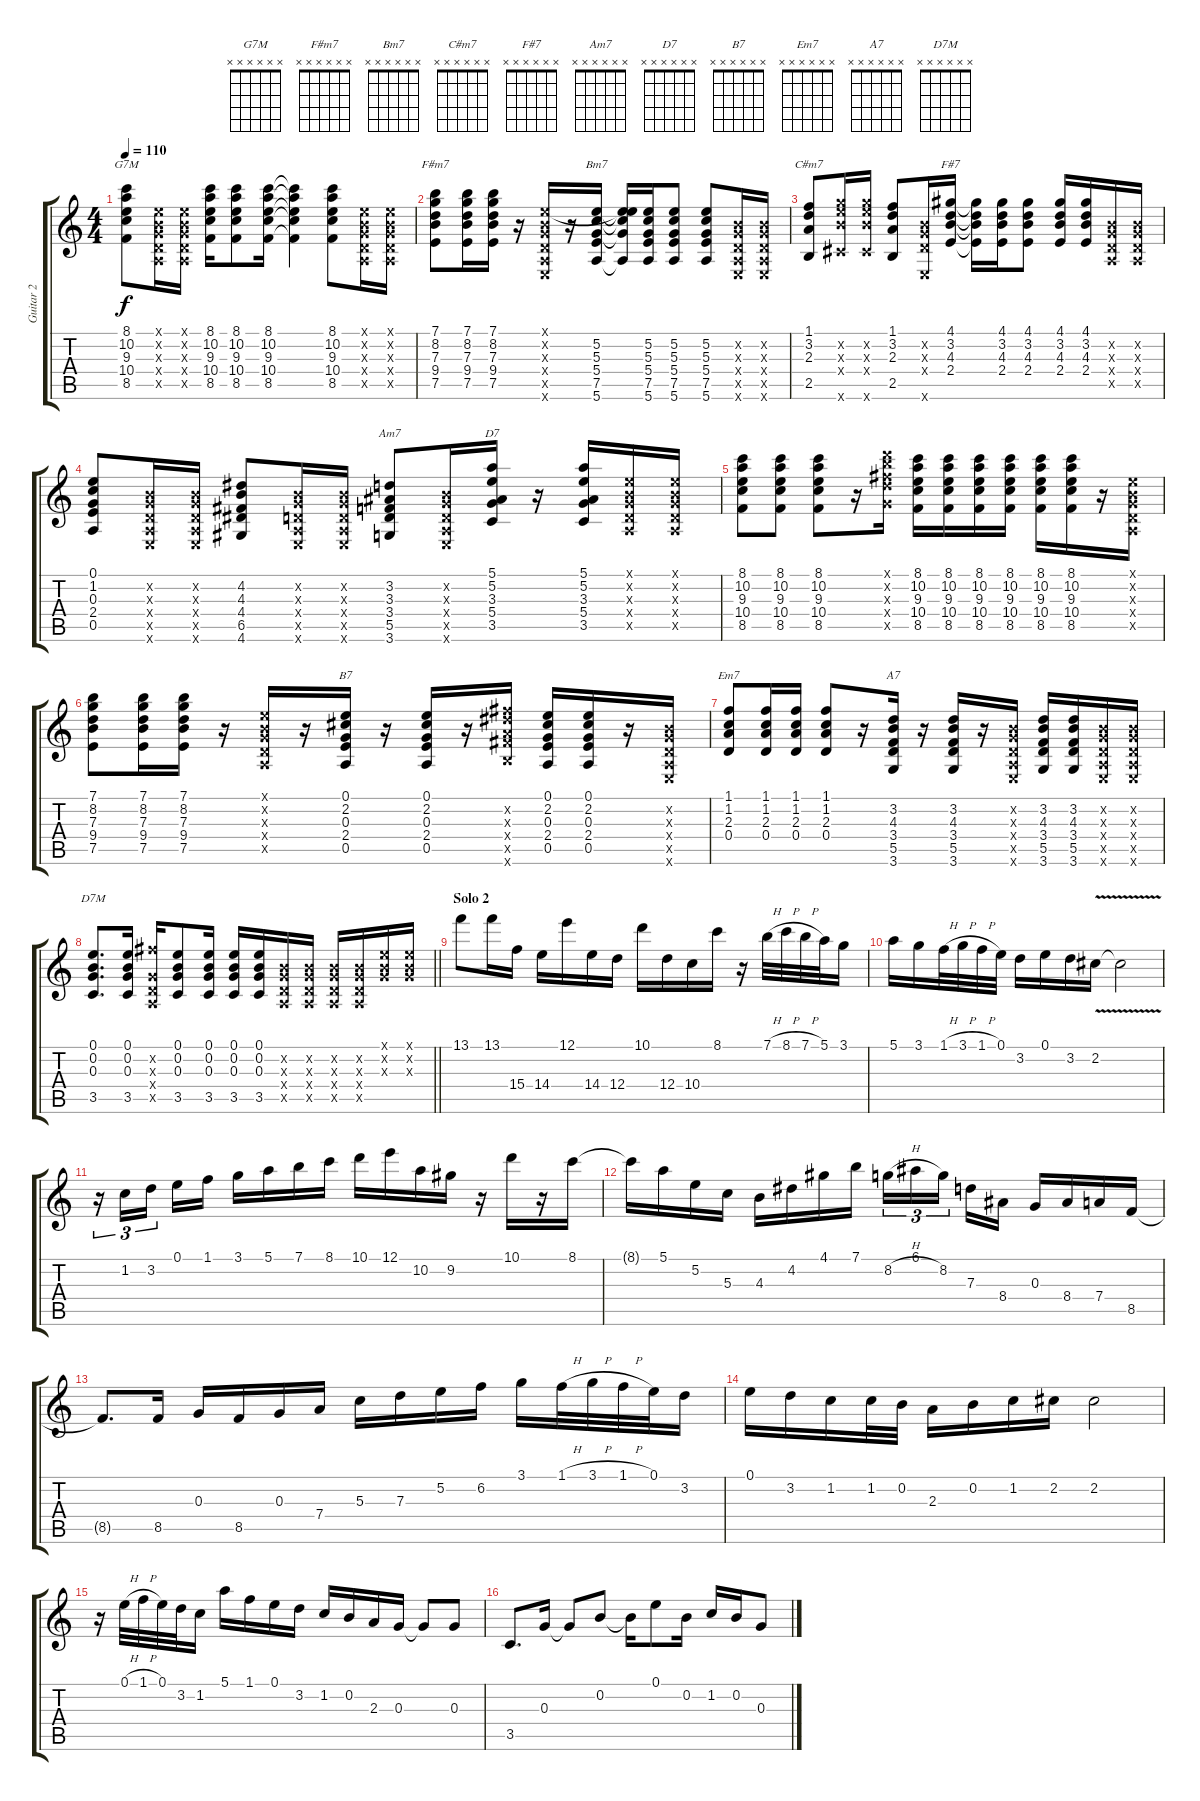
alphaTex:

\track ("Guitar 2" "Guitar 2") {instrument electricguitarjazz}
\staff {score tabs}
\tuning (E4 B3 G3 D3 A2 E2) {hide}
\chord ("G7M" x x x x x x)
\chord ("F#m7" x x x x x x)
\chord ("Bm7" x x x x x x)
\chord ("C#m7" x x x x x x)
\chord ("F#7" x x x x x x)
\chord ("Am7" x x x x x x)
\chord ("D7" x x x x x x)
\chord ("B7" x x x x x x)
\chord ("Em7" x x x x x x)
\chord ("A7" x x x x x x)
\chord ("D7M" x x x x x x)
\ts (4 4)
\tempo 110
\clef g2
\ks c
(8.1 10.2 9.3 10.4 8.5).8{ch "G7M" dy f} (0.1{x} 0.2{x} 0.3{x} 0.4{x} 0.5{x}).16 (0.1{x} 0.2{x} 0.3{x} 0.4{x} 0.5{x}).16 (8.1 10.2 9.3 10.4 8.5).16 (8.1 10.2 9.3 10.4 8.5).8 (8.1 10.2 9.3 10.4 8.5).16 (8.1{t} 10.2{t} 9.3{t} 10.4{t} 8.5{t}).4 (8.1 10.2 9.3 10.4 8.5).8 (0.1{x} 0.2{x} 0.3{x} 0.4{x} 0.5{x}).16 (0.1{x} 0.2{x} 0.3{x} 0.4{x} 0.5{x}).16 |
(7.1 8.2 7.3 9.4 7.5).8{ch "F#m7"} (7.1 8.2 7.3 9.4 7.5).16 (7.1 8.2 7.3 9.4 7.5).16 r.16 (0.1{x} 0.2{x} 0.3{x} 0.4{x} 0.5{x} 0.6{x}).16 r.16 (5.2 5.3 5.4 7.5 5.6).16{ch "Bm7"} (0.1{t} 5.2{t} 5.3{t} 5.4{t} 5.6{t}).16 (5.2 5.3 5.4 7.5 5.6).16 (5.2 5.3 5.4 7.5 5.6).8 (5.2 5.3 5.4 7.5 5.6).8 (0.2{x} 0.3{x} 0.4{x} 0.5{x} 0.6{x}).16 (0.2{x} 0.3{x} 0.4{x} 0.5{x} 0.6{x}).16 |
(1.1 3.2 2.3 2.5).8{ch "C#m7"} (8.2{x} 9.3{x} 9.4{x} 9.6{x}).16 (8.2{x} 9.3{x} 9.4{x} 9.6{x}).16 (1.1 3.2 2.3 2.5).8 (0.2{x} 0.3{x} 0.4{x} 0.6{x}).16 (4.1 3.2 4.3 2.4).16{ch "F#7"} (4.1{t} 3.2{t} 4.3{t} 2.4{t}).16 (4.1 3.2 4.3 2.4).16 (4.1 3.2 4.3 2.4).8 (4.1 3.2 4.3 2.4).16 (4.1 3.2 4.3 2.4).16 (0.2{x} 0.3{x} 0.4{x} 0.5{x}).16 (0.2{x} 0.3{x} 0.4{x} 0.5{x}).16 |
(0.1 1.2 0.3 2.4 0.5).8 (0.2{x} 0.3{x} 0.4{x} 0.5{x} 0.6{x}).16 (0.2{x} 0.3{x} 0.4{x} 0.5{x} 0.6{x}).16 (4.2 4.3 4.4 6.5 4.6).8 (0.2{x} 0.3{x} 0.4{x} 0.5{x} 0.6{x}).16 (0.2{x} 0.3{x} 0.4{x} 0.5{x} 0.6{x}).16 (3.2 3.3 3.4 5.5 3.6).8{ch "Am7"} (0.2{x} 0.3{x} 0.4{x} 0.5{x} 0.6{x}).16 (5.1 5.2 3.3 5.4 3.5).16{ch "D7"} r.16 (5.1 5.2 3.3 5.4 3.5).16 (0.1{x} 0.2{x} 0.3{x} 0.4{x} 0.5{x}).16 (0.1{x} 0.2{x} 0.3{x} 0.4{x} 0.5{x}).16 |
(8.1 10.2 9.3 10.4 8.5).8 (8.1 10.2 9.3 10.4 8.5).8 (8.1 10.2 9.3 10.4 8.5).8 r.16 (10.1{x} 12.2{x} 11.3{x} 12.4{x} 10.5{x}).16 (8.1 10.2 9.3 10.4 8.5).16 (8.1 10.2 9.3 10.4 8.5).16 (8.1 10.2 9.3 10.4 8.5).16 (8.1 10.2 9.3 10.4 8.5).16 (8.1 10.2 9.3 10.4 8.5).16 (8.1 10.2 9.3 10.4 8.5).16 r.16 (0.1{x} 0.2{x} 0.3{x} 0.4{x} 0.5{x}).16 |
(7.1 8.2 7.3 9.4 7.5).8 (7.1 8.2 7.3 9.4 7.5).16 (7.1 8.2 7.3 9.4 7.5).16 r.16 (0.1{x} 0.2{x} 0.3{x} 0.4{x} 0.5{x}).16 r.16 (0.1 2.2 0.3 2.4 0.5).16{ch "B7"} r.16 (0.1 2.2 0.3 2.4 0.5).16 r.16 (7.2{x} 8.3{x} 7.4{x} 9.5{x} 7.6{x}).16 (0.1 2.2 0.3 2.4 0.5).16 (0.1 2.2 0.3 2.4 0.5).16 r.16 (0.2{x} 0.3{x} 0.4{x} 0.5{x} 0.6{x}).16 |
(1.1 1.2 2.3 0.4).8{ch "Em7"} (1.1 1.2 2.3 0.4).16 (1.1 1.2 2.3 0.4).16 (1.1 1.2 2.3 0.4).8 r.16 (3.2 4.3 3.4 5.5 3.6).16{ch "A7"} r.16 (3.2 4.3 3.4 5.5 3.6).16 r.16 (0.2{x} 0.3{x} 0.4{x} 0.5{x} 0.6{x}).16 (3.2 4.3 3.4 5.5 3.6).16 (3.2 4.3 3.4 5.5 3.6).16 (0.2{x} 0.3{x} 0.4{x} 0.5{x} 0.6{x}).16 (0.2{x} 0.3{x} 0.4{x} 0.5{x} 0.6{x}).16 |
\barLineRight lightlight
(0.1 0.2 0.3 3.5).8{d ch "D7M"} (0.1 0.2 0.3 3.5).16 (7.2{x} 0.3{x} 0.4{x} 0.5{x}).16 (0.1 0.2 0.3 3.5).8 (0.1 0.2 0.3 3.5).16 (0.1 0.2 0.3 3.5).16 (0.1 0.2 0.3 3.5).16 (0.2{x} 0.3{x} 0.4{x} 0.5{x}).16 (0.2{x} 0.3{x} 0.4{x} 0.5{x}).16 (0.2{x} 0.3{x} 0.4{x} 0.5{x}).16 (0.2{x} 0.3{x} 0.4{x} 0.5{x}).16 (0.1{x} 0.2{x} 0.3{x}).16 (0.1{x} 0.2{x} 0.3{x}).16 |
\section ("" "Solo 2")
13.1.8{instrument overdrivenguitar} 13.1.16 15.4.16 14.4.16 12.1.16 14.4.16 12.4.16 10.1.16 12.4.16 10.4.16 8.1.16 r.16 7.1{h}.32 8.1{h}.32 7.1{h}.32 5.1.32 3.1.16 |
5.1.16 3.1.16 1.1{h}.32 3.1{h}.32 1.1{h}.32 0.1.32 3.2.16 0.1.16 3.2.16 2.2{v}.16 2.2{v t}.2 |
r.16{tu (3 2)} 1.2.16{tu (3 2)} 3.2.16{tu (3 2) beam splitsecondary} 0.1.16 1.1.16 3.1.16 5.1.16 7.1.16 8.1.16 10.1.16 12.1.16 10.2.16 9.2.16 r.16 10.1.16 r.16 8.1.16 |
8.1{t}.16 5.1.16 5.2.16 5.3.16 4.3.16 4.2.16 4.1.16 7.1.16 8.2{h}.16{tu (3 2)} 6.1.16{tu (3 2)} 8.2.16{tu (3 2) beam splitsecondary} 7.3.16 8.4.16 0.3.16 8.4.16 7.4.16 8.5.16 |
8.5{t}.8{d} 8.5.16 0.3.16 8.5.16 0.3.16 7.4.16 5.3.16 7.3.16 5.2.16 6.2.16 3.1.16 1.1{h}.32 3.1{h}.32 1.1{h}.32 0.1.32 3.2.16 |
0.1.16 3.2.16 1.2.16 1.2.32 0.2.32 2.3.16 0.2.16 1.2.16 2.2.16 2.2.2 |
r.16 0.1{h}.32 1.1{h}.32 0.1.32 3.2.32 1.2.16 5.1.16 1.1.16 0.1.16 3.2.16 1.2.16 0.2.16 2.3.16 0.3.16 0.3{t}.8 0.3.8 |
3.5.8{d} 0.3.16 0.3{t}.8 0.2.8 0.2{t}.16 0.1.8 0.2.16 1.2.16 0.2.16 0.3.8
